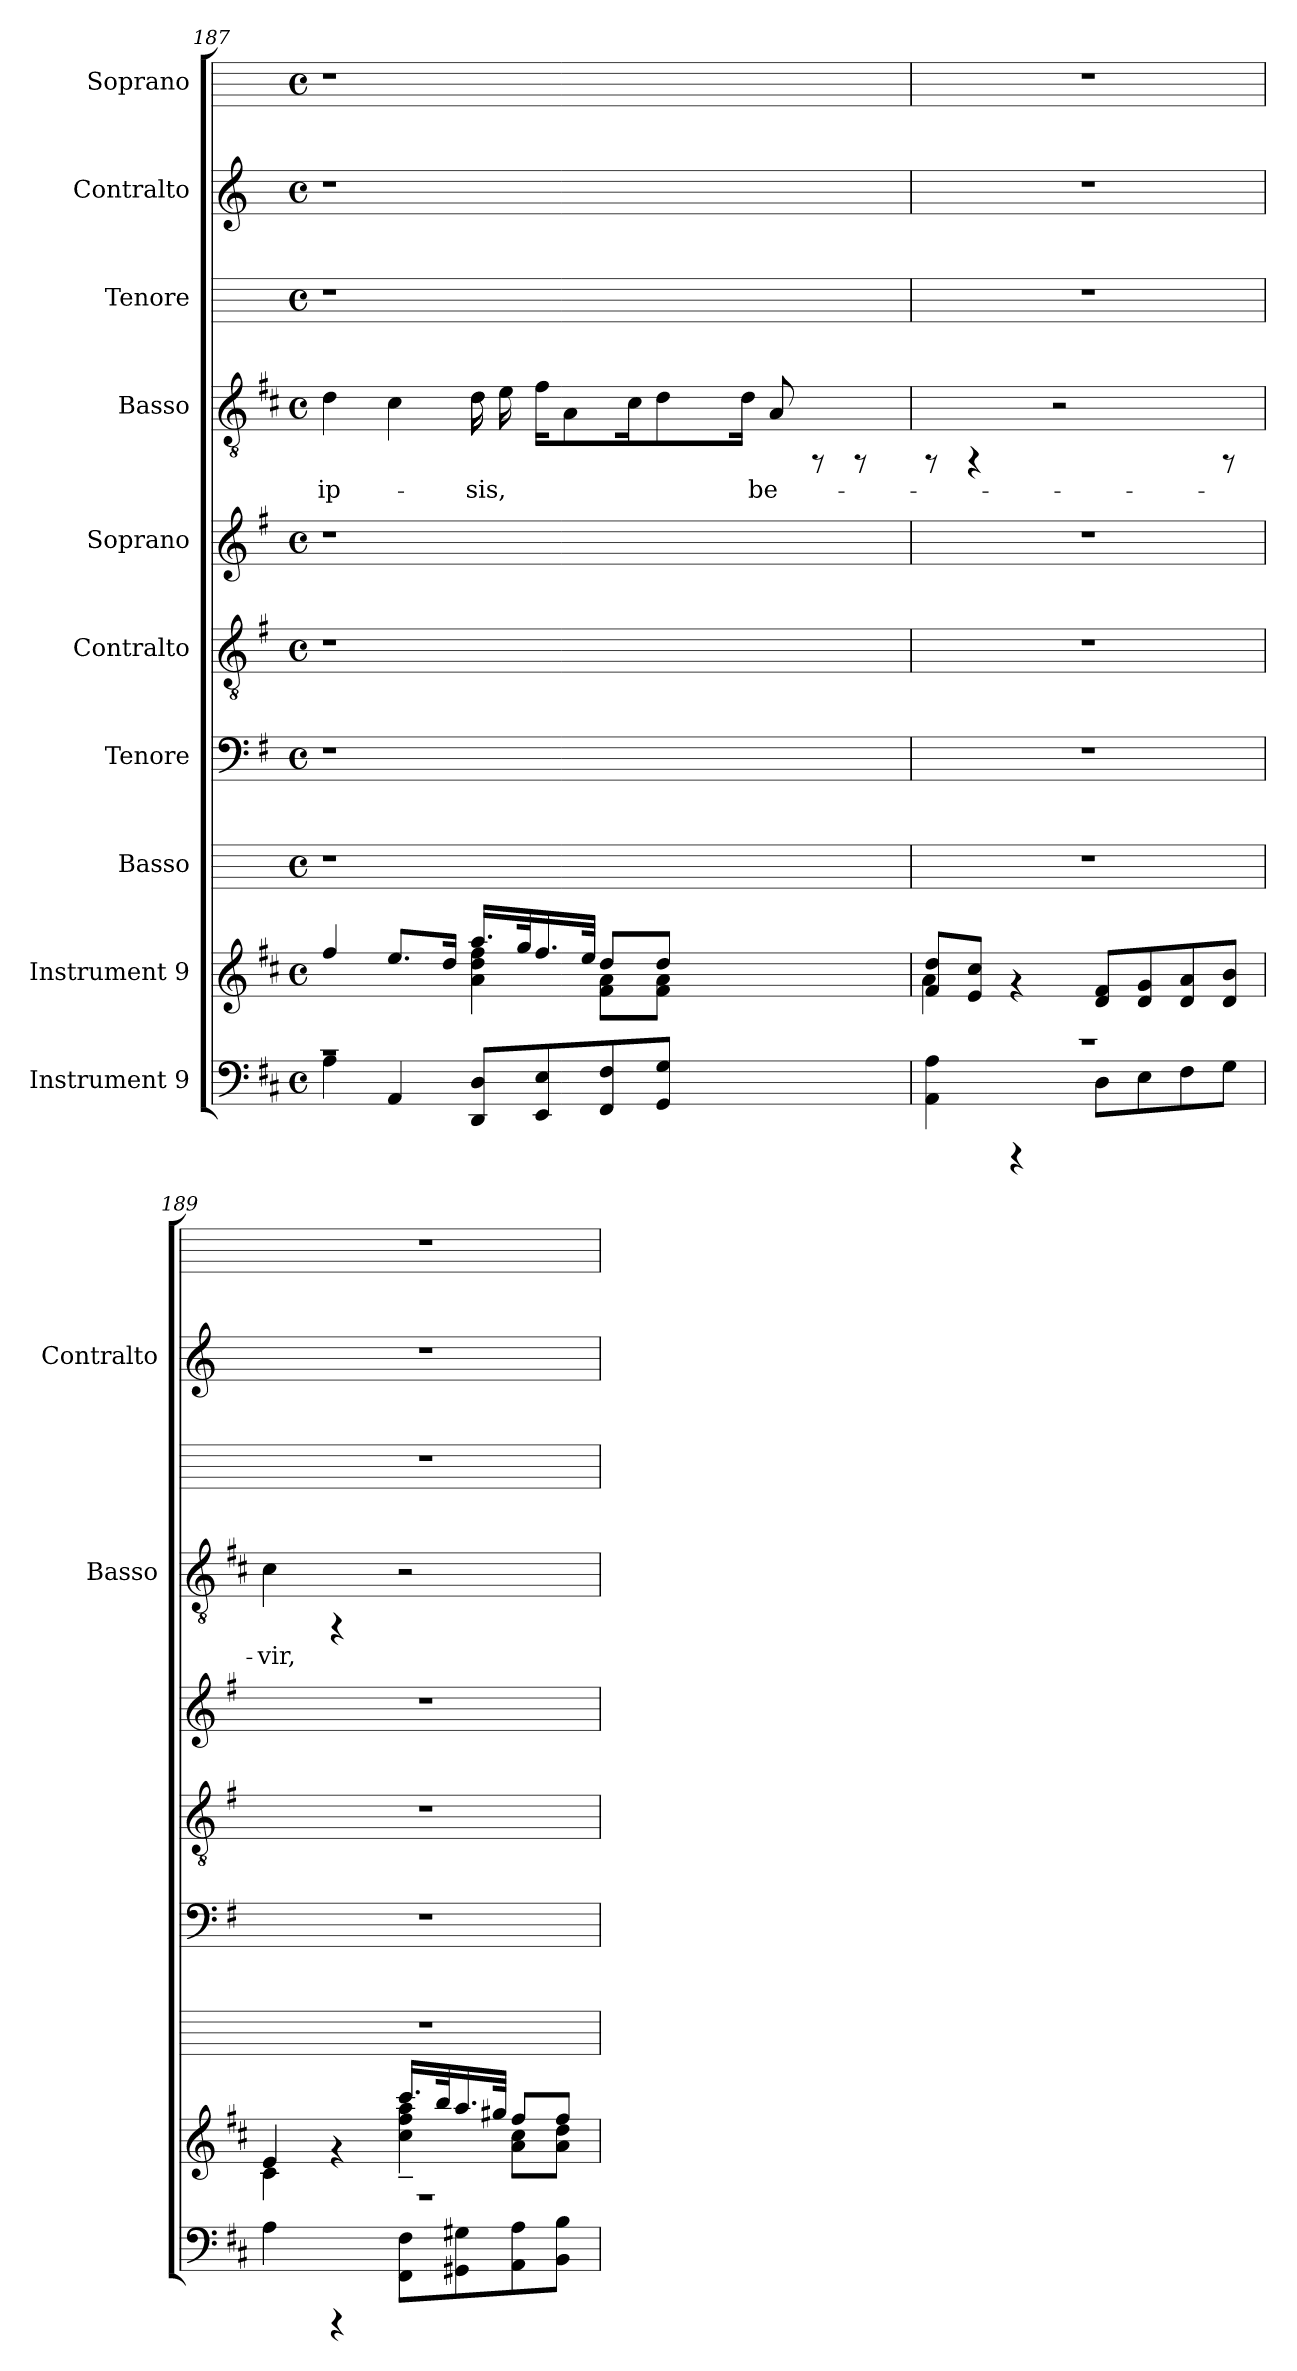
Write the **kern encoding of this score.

**kern	**kern	**kern	**kern	**kern	**kern	**kern	**text	**kern	**kern	**kern
*part10	*part9	*part8	*part7	*part6	*part5	*part4	*part4	*part3	*part2	*part1
*staff10	*staff9	*staff8	*staff7	*staff6	*staff5	*staff4	*staff4	*staff3	*staff2	*staff1
*I"Instrument 9	*I"Instrument 9	*I"Basso	*I"Tenore	*I"Contralto	*I"Soprano	*I"Basso	*	*I"Tenore	*I"Contralto	*I"Soprano
*	*	*	*	*	*	*I'Basso	*	*	*I'Contralto	*
*clefF4	*clefG2	*	*clefF4	*clefGv2	*clefG2	*clefGv2	*	*	*clefG2	*
*k[f#c#]	*k[f#c#]	*k[]	*k[f#]	*k[f#]	*k[f#]	*k[f#c#]	*	*k[]	*k[]	*k[]
*D:	*D:	*C:	*G:	*G:	*G:	*D:	*	*C:	*C:	*C:
*M4/4	*M4/4	*M4/4	*M4/4	*M4/4	*M4/4	*M4/4	*	*M4/4	*M4/4	*M4/4
*met(c)	*met(c)	*met(c)	*met(c)	*met(c)	*met(c)	*met(c)	*	*met(c)	*met(c)	*met(c)
=187	=187	=187	=187	=187	=187	=187	=187	=187	=187	=187
*^	*^	*	*	*	*	*	*	*	*	*
!	!	!	!	!	!	!	!	!	!LO:LY:b:cj	!	!	!
*	*	*	*	*	*	*	*	*^	*	*	*	*
1r	4A\	4ff#/	2ryy	1r	1r	1r	1r	4d\	2ryy	ip-	1r	1r	1r
.	4AA/	8.ee/L	.	.	.	.	.	4c#\	.	.	.	.	.
.	.	16dd/J	.	.	.	.	.	.	.	.	.	.	.
!	!	!	!	!	!	!	!	!	!	!LO:LY:b:cj	!	!	!
!	!	!	!	!	!	!	!	!	!	!LO:LY:b:cj	!	!	!
.	8D/ 8DD/L	16.aa/L	4ff#\ 4a\ 4dd\	.	.	.	.	16d\	16d\	-sis,	.	.	.
.	.	.	.	.	.	.	.	16e\	1ryy	.	.	.	.
.	.	32gg/	.	.	.	.	.	.	.	.	.	.	.
.	8E/ 8EE/	16.ff#/	.	.	.	.	.	16f#\L	.	.	.	.	.
.	.	.	.	.	.	.	.	8A\	.	.	.	.	.
.	.	32ee/J	.	.	.	.	.	.	.	.	.	.	.
.	8FF#/ 8F#/	8dd/L	8a\ 8f#\L	.	.	.	.	.	.	.	.	.	.
.	.	.	.	.	.	.	.	16c#\	.	.	.	.	.
.	8G/ 8GG/J	8dd/J	8a\ 8f#\J	.	.	.	.	4d\	.	.	.	.	.
2ryy	2ryy	2ryy	2ryy	2ryy	2ryy	2ryy	2ryy	.	.	.	2ryy	2ryy	2ryy
.	.	.	.	.	.	.	.	16d\J	.	.	.	.	.
!	!	!	!	!	!	!	!	!	!	!LO:LY:b:cj	!	!	!
.	.	.	.	.	.	.	.	8A/	.	be-	.	.	.
.	.	.	.	.	.	.	.	8rFF	.	.	.	.	.
.	.	.	.	.	.	.	.	8rFF	.	.	.	.	.
16ryy	16ryy	16ryy	16ryy	16ryy	16ryy	16ryy	16ryy	.	.	.	16ryy	16ryy	16ryy
*	*	*	*	*	*	*	*	*v	*v	*	*	*	*
=188	=188	=188	=188	=188	=188	=188	=188	=188	=188	=188	=188	=188
1r	4AA\ 4A\	8dd/ 8f#/L	4a\	1r	1r	1r	1r	8rFF	.	1r	1r	1r
.	.	8cc#/ 8e/J	.	.	.	.	.	4rFF	.	.	.	.
.	4rCCC	4rf	2.ryy	.	.	.	.	.	.	.	.	.
.	.	.	.	.	.	.	.	2r	.	.	.	.
.	8D\L	8f#/ 8d/L	.	.	.	.	.	.	.	.	.	.
.	8E\	8g/ 8d/	.	.	.	.	.	.	.	.	.	.
.	8F#\	8d/ 8a/	.	.	.	.	.	.	.	.	.	.
.	8G\J	8b/ 8d/J	.	.	.	.	.	8rFF	.	.	.	.
!!LO:PB:g=z
=189	=189	=189	=189	=189	=189	=189	=189	=189	=189	=189	=189	=189
!	!	!	!	!	!	!	!	!	!LO:LY:b:cj	!	!	!
1r	4A\	4e/	4c#\	1r	1r	1r	1r	4c#\	-vir,	1r	1r	1r
.	4rCCC	4rf	4ryy	.	.	.	.	4rFF	.	.	.	.
.	8F#\ 8FF#\L	16.ccc#/L	4aa\~> 4ff#\~> 4cc#\~>	.	.	.	.	2r	.	.	.	.
.	.	32bb/	.	.	.	.	.	.	.	.	.	.
.	8GG#X\ 8G#X\	16.aa/	.	.	.	.	.	.	.	.	.	.
.	.	32gg#X/J	.	.	.	.	.	.	.	.	.	.
.	8A\ 8AA\	8ff#/L	8a\ 8cc#\L	.	.	.	.	.	.	.	.	.
.	8B\ 8BB\J	8ff#/J	8dd\ 8a\J	.	.	.	.	.	.	.	.	.
*v	*v	*	*	*	*	*	*	*	*	*	*	*
*	*v	*v	*	*	*	*	*	*	*	*	*
=	=	=	=	=	=	=	=	=	=	=
*-	*-	*-	*-	*-	*-	*-	*-	*-	*-	*-
